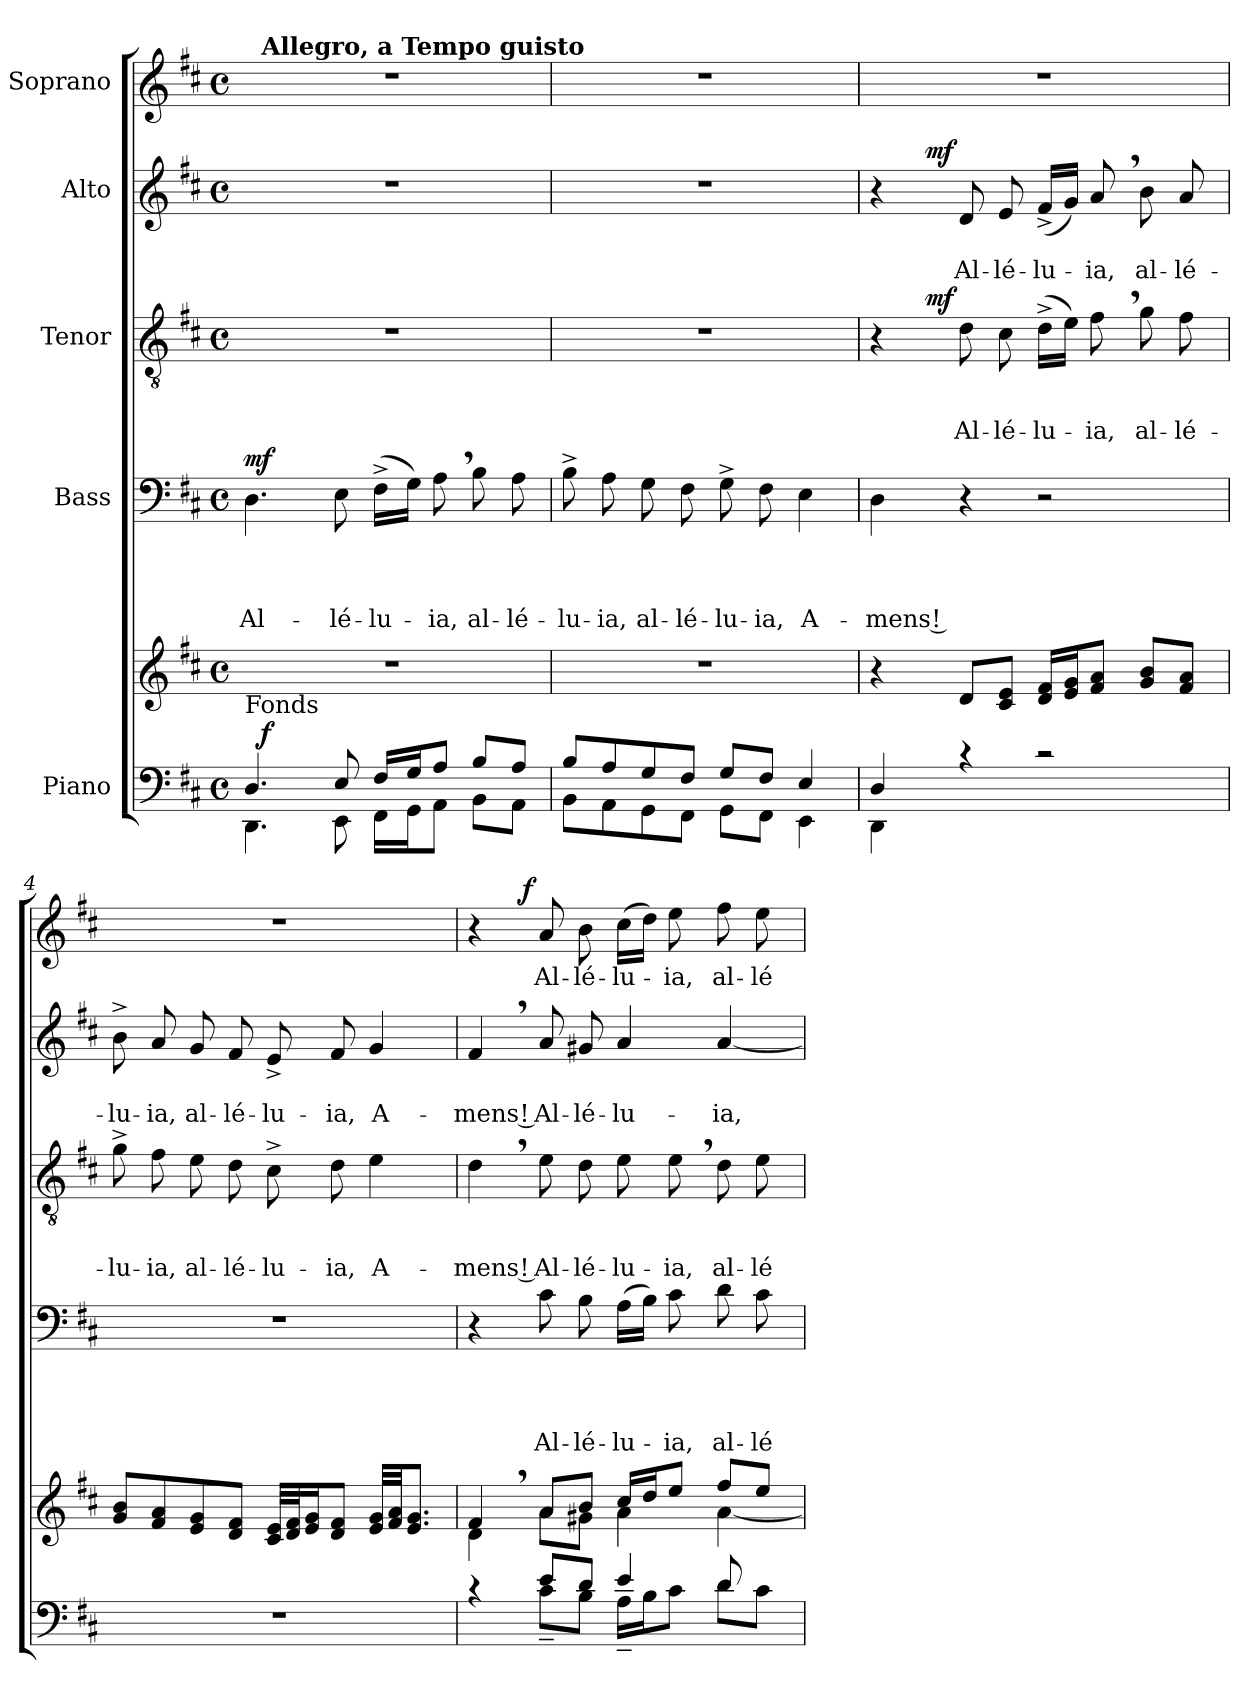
**kern	**kern	**dynam	**kern	**text	**text	**text	**text	**dynam	**kern	**text	**text	**text	**dynam	**kern	**text	**text	**dynam	**kern	**text	**dynam
*part5	*part5	*part5	*part4	*part4	*part4	*part4	*part4	*part4	*part3	*part3	*part3	*part3	*part3	*part2	*part2	*part2	*part2	*part1	*part1	*part1
*staff6	*staff5	*staff5/6	*staff4	*staff4	*staff4	*staff4	*staff4	*staff4	*staff3	*staff3	*staff3	*staff3	*staff3	*staff2	*staff2	*staff2	*staff2	*staff1	*staff1	*staff1
*I"Piano	*	*	*I"Bass	*	*	*	*	*	*I"Tenor	*	*	*	*	*I"Alto	*	*	*	*I"Soprano	*	*
*clefF4	*clefG2	*	*clefF4	*	*	*	*	*	*clefGv2	*	*	*	*	*clefG2	*	*	*	*clefG2	*	*
*k[f#c#]	*k[f#c#]	*	*k[f#c#]	*	*	*	*	*	*k[f#c#]	*	*	*	*	*k[f#c#]	*	*	*	*k[f#c#]	*	*
*D:	*D:	*	*D:	*	*	*	*	*	*D:	*	*	*	*	*D:	*	*	*	*D:	*	*
*M4/4	*M4/4	*	*M4/4	*	*	*	*	*	*M4/4	*	*	*	*	*M4/4	*	*	*	*M4/4	*	*
*met(c)	*met(c)	*	*met(c)	*	*	*	*	*	*met(c)	*	*	*	*	*met(c)	*	*	*	*met(c)	*	*
=1	=1	=1	=1	=1	=1	=1	=1	=1	=1	=1	=1	=1	=1	=1	=1	=1	=1	=1	=1	=1
*^	*	*	*	*	*	*	*	*	*	*	*	*	*	*	*	*	*	*	*	*
!LO:TX:a:t=Fonds	!	!	!	!	!	!	!	!	!	!	!	!	!	!	!	!	!	!	!	!	!
!	!	!	!	!	!	!	!	!LO:LY:b	!LO:DY:a	!	!	!	!	!	!	!	!	!	!	!	!
*	*^	*	*	*	*	*	*	*	*	*	*	*	*	*	*	*	*	*	*^	*	*
4.D/	4.DD\	32ryy	1r	.	4.D\	.	.	.	Al-	mf	1r	.	.	.	.	1r	.	.	.	1r	32ryy	.	.
!	!	!	!	!	!	!	!	!	!	!	!	!	!	!	!	!	!	!	!	!	!LO:TX:a:B:t=Allegro, a Tempo guisto	!	!
!	!	!	!	!LO:DY:a=2	!	!	!	!	!	!	!	!	!	!	!	!	!	!	!	!	!	!	!
.	.	2ryy	.	f	.	.	.	.	.	.	.	.	.	.	.	.	.	.	.	.	2ryy	.	.
!	!	!	!	!	!	!	!	!	!LO:LY:b	!	!	!	!	!	!	!	!	!	!	!	!	!	!
8E/	8EE\	.	.	.	8E\	.	.	.	-lé-	.	.	.	.	.	.	.	.	.	.	.	.	.	.
!	!	!	!	!	!	!	!	!	!LO:LY:b	!	!	!	!	!	!	!	!	!	!	!	!	!	!
16F#/LL	16FF#\LL	.	.	.	(>16F#^>\LL	.	.	.	-lu-	.	.	.	.	.	.	.	.	.	.	.	.	.	.
.	.	4...ryy	.	.	.	.	.	.	.	.	.	.	.	.	.	.	.	.	.	.	4...ryy	.	.
16G/J	16GG\J	.	.	.	16G\JJ)	.	.	.	.	.	.	.	.	.	.	.	.	.	.	.	.	.	.
!	!	!	!	!	!	!	!	!	!LO:LY:b	!	!	!	!	!	!	!	!	!	!	!	!	!	!
8A/J	8AA\J	.	.	.	8A,>\	.	.	.	-ia,	.	.	.	.	.	.	.	.	.	.	.	.	.	.
!	!	!	!	!	!	!	!	!	!LO:LY:b	!	!	!	!	!	!	!	!	!	!	!	!	!	!
8B/L	8BB\L	.	.	.	8B\	.	.	.	al-	.	.	.	.	.	.	.	.	.	.	.	.	.	.
!	!	!	!	!	!	!	!	!	!LO:LY:b	!	!	!	!	!	!	!	!	!	!	!	!	!	!
8A/J	8AA\J	.	.	.	8A\	.	.	.	-lé-	.	.	.	.	.	.	.	.	.	.	.	.	.	.
=2	=2	=2	=2	=2	=2	=2	=2	=2	=2	=2	=2	=2	=2	=2	=2	=2	=2	=2	=2	=2	=2	=2	=2
!	!	!	!	!	!	!	!	!	!LO:LY:b	!	!	!	!	!	!	!	!	!	!	!	!	!	!
*	*v	*v	*	*	*	*	*	*	*	*	*	*	*	*	*	*	*	*	*	*v	*v	*	*
8B/L	8BB\L	1r	.	8B^>\	.	.	.	-lu-	.	1r	.	.	.	.	1r	.	.	.	1r	.	.
!	!	!	!	!	!	!	!	!LO:LY:b	!	!	!	!	!	!	!	!	!	!	!	!	!
8A/	8AA\	.	.	8A\	.	.	.	-ia,	.	.	.	.	.	.	.	.	.	.	.	.	.
!	!	!	!	!	!	!	!	!LO:LY:b	!	!	!	!	!	!	!	!	!	!	!	!	!
8G/	8GG\	.	.	8G\	.	.	.	al-	.	.	.	.	.	.	.	.	.	.	.	.	.
!	!	!	!	!	!	!	!	!LO:LY:b	!	!	!	!	!	!	!	!	!	!	!	!	!
8F#/J	8FF#\J	.	.	8F#\	.	.	.	-lé-	.	.	.	.	.	.	.	.	.	.	.	.	.
!	!	!	!	!	!	!	!	!LO:LY:b	!	!	!	!	!	!	!	!	!	!	!	!	!
8G/L	8GG\L	.	.	8G^>\	.	.	.	-lu-	.	.	.	.	.	.	.	.	.	.	.	.	.
!	!	!	!	!	!	!	!	!LO:LY:b	!	!	!	!	!	!	!	!	!	!	!	!	!
8F#/J	8FF#\J	.	.	8F#\	.	.	.	-ia,	.	.	.	.	.	.	.	.	.	.	.	.	.
!	!	!	!	!	!	!	!	!LO:LY:b	!	!	!	!	!	!	!	!	!	!	!	!	!
4E/	4EE\	.	.	4E\	.	.	.	A-	.	.	.	.	.	.	.	.	.	.	.	.	.
=3	=3	=3	=3	=3	=3	=3	=3	=3	=3	=3	=3	=3	=3	=3	=3	=3	=3	=3	=3	=3	=3
!	!	!	!	!	!	!	!	!LO:LY:b	!	!	!	!	!	!	!	!	!	!	!	!	!
*	*	*	*	*	*	*	*	*	*	*^	*	*	*	*	*^	*	*	*	*	*	*
4D/	4DD\	4r	.	4D\	.	.	.	-mens !	.	4r	8ryy	.	.	.	.	4r	8ryy	.	.	.	1r	.	.
.	.	.	.	.	.	.	.	.	.	.	32ryy	.	.	.	.	.	32ryy	.	.	.	.	.	.
!	!	!	!	!	!	!	!	!	!	!	!	!	!	!	!LO:DY:a	!	!	!	!	!LO:DY:a	!	!	!
.	.	.	.	.	.	.	.	.	.	.	2ryy	.	.	.	mf	.	2ryy	.	.	mf	.	.	.
!	!	!	!	!	!	!	!	!	!	!	!	!	!	!LO:LY:b	!	!	!	!	!LO:LY:b	!	!	!	!
4rc	2.ryy	8d/L	.	4r	.	.	.	.	.	8d\	.	.	.	Al-	.	8d/	.	.	Al-	.	.	.	.
!	!	!	!	!	!	!	!	!	!	!	!	!	!	!LO:LY:b	!	!	!	!	!LO:LY:b	!	!	!	!
.	.	8c#/ 8e/J	.	.	.	.	.	.	.	8c#\	.	.	.	-lé-	.	8e/	.	.	-lé-	.	.	.	.
!	!	!	!	!	!	!	!	!	!	!	!	!	!	!LO:LY:b	!	!	!	!	!LO:LY:b	!	!	!	!
2rc	.	16d/ 16f#/LL	.	2r	.	.	.	.	.	(>16d^>\LL	.	.	.	-lu-	.	(<16f#^</LL	.	.	-lu-	.	.	.	.
.	.	16e/ 16g/J	.	.	.	.	.	.	.	16e\JJ)	.	.	.	.	.	16g/JJ)	.	.	.	.	.	.	.
!	!	!	!	!	!	!	!	!	!	!	!	!	!	!LO:LY:b	!	!	!	!	!LO:LY:b	!	!	!	!
.	.	8f#/ 8a/J	.	.	.	.	.	.	.	8f#,>\	.	.	.	-ia,	.	8a,>/	.	.	-ia,	.	.	.	.
.	.	.	.	.	.	.	.	.	.	.	4ryy	.	.	.	.	.	4ryy	.	.	.	.	.	.
!	!	!	!	!	!	!	!	!	!	!	!	!	!	!LO:LY:b	!	!	!	!	!LO:LY:b	!	!	!	!
.	.	8g/ 8b/L	.	.	.	.	.	.	.	8g\	.	.	.	al-	.	8b\	.	.	al-	.	.	.	.
!	!	!	!	!	!	!	!	!	!	!	!	!	!	!LO:LY:b	!	!	!	!	!LO:LY:b	!	!	!	!
.	.	8f#/ 8a/J	.	.	.	.	.	.	.	8f#\	.	.	.	-lé-	.	8a/	.	.	-lé-	.	.	.	.
.	.	.	.	.	.	.	.	.	.	.	16.ryy	.	.	.	.	.	16.ryy	.	.	.	.	.	.
!!LO:LB:g=z
=4	=4	=4	=4	=4	=4	=4	=4	=4	=4	=4	=4	=4	=4	=4	=4	=4	=4	=4	=4	=4	=4	=4	=4
!	!	!	!	!	!	!	!	!	!	!	!	!	!	!LO:LY:b	!	!	!	!	!LO:LY:b	!	!	!	!
*	*	*	*	*	*	*	*	*	*	*v	*v	*	*	*	*	*	*	*	*	*	*	*	*
*v	*v	*	*	*	*	*	*	*	*	*	*	*	*	*	*v	*v	*	*	*	*	*	*
1r	8g/ 8b/L	.	1r	.	.	.	.	.	8g^>\	.	.	-lu-	.	8b^>\	.	-lu-	.	1r	.	.
!	!	!	!	!	!	!	!	!	!	!	!	!LO:LY:b	!	!	!	!LO:LY:b	!	!	!	!
.	8f#/ 8a/	.	.	.	.	.	.	.	8f#\	.	.	-ia,	.	8a/	.	-ia,	.	.	.	.
!	!	!	!	!	!	!	!	!	!	!	!	!LO:LY:b	!	!	!	!LO:LY:b	!	!	!	!
.	8e/ 8g/	.	.	.	.	.	.	.	8e\	.	.	al-	.	8g/	.	al-	.	.	.	.
!	!	!	!	!	!	!	!	!	!	!	!	!LO:LY:b	!	!	!	!LO:LY:b	!	!	!	!
.	8d/ 8f#/J	.	.	.	.	.	.	.	8d\	.	.	-lé-	.	8f#/	.	-lé-	.	.	.	.
!	!	!	!	!	!	!	!	!	!	!	!	!LO:LY:b	!	!	!	!LO:LY:b	!	!	!	!
.	32c#/ 32e/LLL	.	.	.	.	.	.	.	8c#^>\	.	.	-lu-	.	8e^</	.	-lu-	.	.	.	.
.	32d/ 32f#/J	.	.	.	.	.	.	.	.	.	.	.	.	.	.	.	.	.	.	.
.	16e/ 16g/J	.	.	.	.	.	.	.	.	.	.	.	.	.	.	.	.	.	.	.
!	!	!	!	!	!	!	!	!	!	!	!	!LO:LY:b	!	!	!	!LO:LY:b	!	!	!	!
.	8d/ 8f#/J	.	.	.	.	.	.	.	8d\	.	.	-ia,	.	8f#/	.	-ia,	.	.	.	.
!	!	!	!	!	!	!	!	!	!	!	!	!LO:LY:b	!	!	!	!LO:LY:b	!	!	!	!
.	32e/ 32g/LLL	.	.	.	.	.	.	.	4e\	.	.	A-	.	4g/	.	A-	.	.	.	.
.	32f#/ 32a/JJ	.	.	.	.	.	.	.	.	.	.	.	.	.	.	.	.	.	.	.
.	8.e/ 8.g/J	.	.	.	.	.	.	.	.	.	.	.	.	.	.	.	.	.	.	.
=5	=5	=5	=5	=5	=5	=5	=5	=5	=5	=5	=5	=5	=5	=5	=5	=5	=5	=5	=5	=5
*^	*^	*	*	*	*	*	*	*	*	*	*	*	*	*	*	*	*	*	*	*
!	!	!	!	!	!	!	!	!	!	!	!	!	!	!LO:LY:b	!	!	!	!LO:LY:b	!	!	!	!
*	*	*	*	*	*	*	*	*	*	*	*	*	*	*	*	*	*	*	*	*^	*	*
4rc	4ryy	4f#,>/	4d\	.	4r	.	.	.	.	.	4d,>\	.	.	-mens !	.	4f#,>/	.	-mens !	.	4r	8..ryy	.	.
!	!	!	!	!	!	!	!	!	!	!	!	!	!	!	!	!	!	!	!	!	!	!	!LO:DY:a
.	.	.	.	.	.	.	.	.	.	.	.	.	.	.	.	.	.	.	.	.	2ryy	.	f
!	!	!	!	!	!	!	!	!	!LO:LY:b	!	!	!	!	!LO:LY:b	!	!	!	!LO:LY:b	!	!	!	!LO:LY:b	!
8e/L	8c#~<\L	8a/L	8a\L	.	8c#\	.	.	.	Al-	.	8e\	.	.	Al-	.	8a/	.	Al-	.	8a/	.	Al-	.
!	!	!	!	!	!	!	!	!	!LO:LY:b	!	!	!	!	!LO:LY:b	!	!	!	!LO:LY:b	!	!	!	!LO:LY:b	!
8d/J	8B\J	8b/J	8g#X\J	.	8B\	.	.	.	-lé-	.	8d\	.	.	-lé-	.	8g#X/	.	-lé-	.	8b\	.	-lé-	.
!	!	!	!	!	!	!	!	!	!LO:LY:b	!	!	!	!	!LO:LY:b	!	!	!	!LO:LY:b	!	!	!	!LO:LY:b	!
4e/	16A~<\LL	16cc#/LL	4a\	.	(>16A\LL	.	.	.	-lu-	.	8e\	.	.	-lu-	.	4a/	.	-lu-	.	(>16cc#\LL	.	-lu-	.
.	16B\J	16dd/J	.	.	16B\JJ)	.	.	.	.	.	.	.	.	.	.	.	.	.	.	16dd\JJ)	.	.	.
!	!	!	!	!	!	!	!	!	!LO:LY:b	!	!	!	!	!LO:LY:b	!	!	!	!	!	!	!	!LO:LY:b	!
.	8c#\J	8ee/J	.	.	8c#\	.	.	.	-ia,	.	8e,>\	.	.	-ia,	.	.	.	.	.	8ee\	.	-ia,	.
.	.	.	.	.	.	.	.	.	.	.	.	.	.	.	.	.	.	.	.	.	4ryy	.	.
!	!	!	!	!	!	!	!	!	!LO:LY:b	!	!	!	!	!LO:LY:b	!	!	!	!LO:LY:b	!	!	!	!LO:LY:b	!
8d/	8d\L	8ff#/L	[<4a\	.	8d\	.	.	.	al-	.	8d\	.	.	al-	.	[<4a/	.	-ia,	.	8ff#\	.	al-	.
!	!	!	!	!	!	!	!	!	!LO:LY:b	!	!	!	!	!LO:LY:b	!	!	!	!	!	!	!	!LO:LY:b	!
8ryy	8c#\J	8ee/J	.	.	8c#\	.	.	.	-lé-	.	8e\	.	.	-lé-	.	.	.	.	.	8ee\	.	-lé-	.
.	.	.	.	.	.	.	.	.	.	.	.	.	.	.	.	.	.	.	.	.	32ryy	.	.
*v	*v	*	*	*	*	*	*	*	*	*	*	*	*	*	*	*	*	*	*	*v	*v	*	*
*	*v	*v	*	*	*	*	*	*	*	*	*	*	*	*	*	*	*	*	*	*	*
=	=	=	=	=	=	=	=	=	=	=	=	=	=	=	=	=	=	=	=	=
*-	*-	*-	*-	*-	*-	*-	*-	*-	*-	*-	*-	*-	*-	*-	*-	*-	*-	*-	*-	*-
